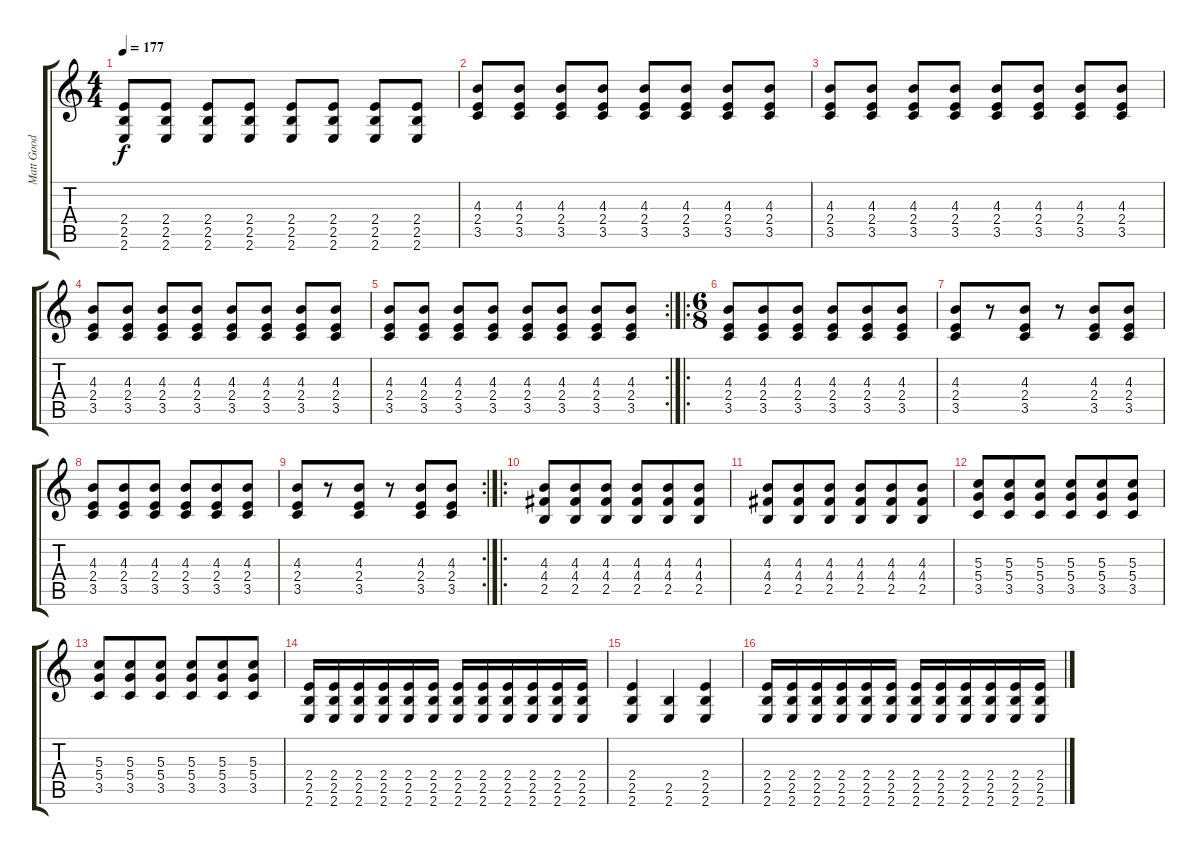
\track ("Matt Good" "Matt Good") {instrument distortionguitar}
\staff {score tabs}
\tuning (E4 B3 G3 D3 A2 D2) {hide}
\ts (4 4)
\tempo 177
\clef g2
\ks c
(2.4 2.5 2.6).8{dy f} (2.4 2.5 2.6).8 (2.4 2.5 2.6).8 (2.4 2.5 2.6).8 (2.4 2.5 2.6).8 (2.4 2.5 2.6).8 (2.4 2.5 2.6).8 (2.4 2.5 2.6).8 |
(4.3 2.4 3.5).8 (4.3 2.4 3.5).8 (4.3 2.4 3.5).8 (4.3 2.4 3.5).8 (4.3 2.4 3.5).8 (4.3 2.4 3.5).8 (4.3 2.4 3.5).8 (4.3 2.4 3.5).8 |
(4.3 2.4 3.5).8 (4.3 2.4 3.5).8 (4.3 2.4 3.5).8 (4.3 2.4 3.5).8 (4.3 2.4 3.5).8 (4.3 2.4 3.5).8 (4.3 2.4 3.5).8 (4.3 2.4 3.5).8 |
(4.3 2.4 3.5).8 (4.3 2.4 3.5).8 (4.3 2.4 3.5).8 (4.3 2.4 3.5).8 (4.3 2.4 3.5).8 (4.3 2.4 3.5).8 (4.3 2.4 3.5).8 (4.3 2.4 3.5).8 |
\rc 2
(4.3 2.4 3.5).8 (4.3 2.4 3.5).8 (4.3 2.4 3.5).8 (4.3 2.4 3.5).8 (4.3 2.4 3.5).8 (4.3 2.4 3.5).8 (4.3 2.4 3.5).8 (4.3 2.4 3.5).8 |
\ro
\ts (6 8)
(4.3 2.4 3.5).8 (4.3 2.4 3.5).8 (4.3 2.4 3.5).8 (4.3 2.4 3.5).8 (4.3 2.4 3.5).8 (4.3 2.4 3.5).8 |
(4.3 2.4 3.5).8 r.8 (4.3 2.4 3.5).8 r.8 (4.3 2.4 3.5).8 (4.3 2.4 3.5).8 |
(4.3 2.4 3.5).8 (4.3 2.4 3.5).8 (4.3 2.4 3.5).8 (4.3 2.4 3.5).8 (4.3 2.4 3.5).8 (4.3 2.4 3.5).8 |
\rc 2
(4.3 2.4 3.5).8 r.8 (4.3 2.4 3.5).8 r.8 (4.3 2.4 3.5).8 (4.3 2.4 3.5).8 |
\ro
(4.3 4.4 2.5).8 (4.3 4.4 2.5).8 (4.3 4.4 2.5).8 (4.3 4.4 2.5).8 (4.3 4.4 2.5).8 (4.3 4.4 2.5).8 |
(4.3 4.4 2.5).8 (4.3 4.4 2.5).8 (4.3 4.4 2.5).8 (4.3 4.4 2.5).8 (4.3 4.4 2.5).8 (4.3 4.4 2.5).8 |
(5.3 5.4 3.5).8 (5.3 5.4 3.5).8 (5.3 5.4 3.5).8 (5.3 5.4 3.5).8 (5.3 5.4 3.5).8 (5.3 5.4 3.5).8 |
(5.3 5.4 3.5).8 (5.3 5.4 3.5).8 (5.3 5.4 3.5).8 (5.3 5.4 3.5).8 (5.3 5.4 3.5).8 (5.3 5.4 3.5).8 |
(2.4 2.5 2.6).16 (2.4 2.5 2.6).16 (2.4 2.5 2.6).16 (2.4 2.5 2.6).16 (2.4 2.5 2.6).16 (2.4 2.5 2.6).16 (2.4 2.5 2.6).16 (2.4 2.5 2.6).16 (2.4 2.5 2.6).16 (2.4 2.5 2.6).16 (2.4 2.5 2.6).16 (2.4 2.5 2.6).16 |
(2.4 2.5 2.6).4 (2.5 2.6).4 (2.4 2.5 2.6).4 |
(2.4 2.5 2.6).16 (2.4 2.5 2.6).16 (2.4 2.5 2.6).16 (2.4 2.5 2.6).16 (2.4 2.5 2.6).16 (2.4 2.5 2.6).16 (2.4 2.5 2.6).16 (2.4 2.5 2.6).16 (2.4 2.5 2.6).16 (2.4 2.5 2.6).16 (2.4 2.5 2.6).16 (2.4 2.5 2.6).16
